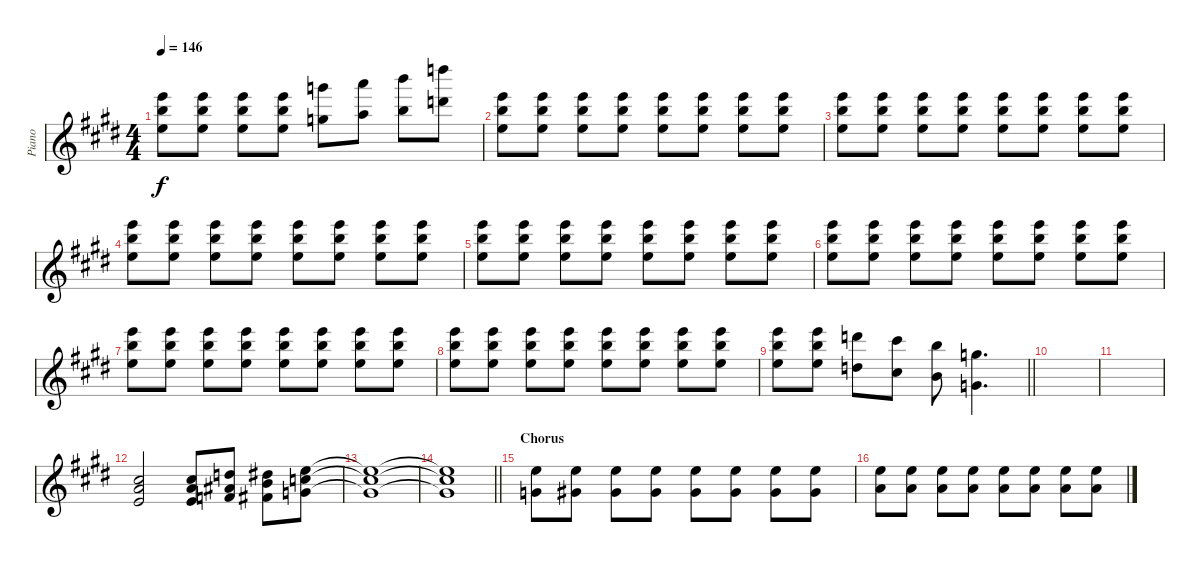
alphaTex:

\track ("Piano" "Piano") {instrument brightacousticpiano}
\staff {score}
\tuning (E5 B4 G4 D4 A3 E3) {hide}
\ts (4 4)
\tempo 146
\clef g2
\ks e
(12.1 12.2 14.4).8{dy f} (12.1 12.2 14.4).8 (12.1 12.2 14.4).8 (12.1 12.2 14.4).8 (15.1 12.3).8 (17.1 14.3).8 (19.1 12.2).8 (22.1 15.2).8 |
(12.1 12.2 14.4).8 (12.1 12.2 14.4).8 (12.1 12.2 14.4).8 (12.1 12.2 14.4).8 (12.1 12.2 14.4).8 (12.1 12.2 14.4).8 (12.1 12.2 14.4).8 (12.1 12.2 14.4).8 |
(12.1 12.2 14.4).8 (12.1 12.2 14.4).8 (12.1 12.2 14.4).8 (12.1 12.2 14.4).8 (12.1 12.2 14.4).8 (12.1 12.2 14.4).8 (12.1 12.2 14.4).8 (12.1 12.2 14.4).8 |
(12.1 12.2 14.4).8 (12.1 12.2 14.4).8 (12.1 12.2 14.4).8 (12.1 12.2 14.4).8 (12.1 12.2 14.4).8 (12.1 12.2 14.4).8 (12.1 12.2 14.4).8 (12.1 12.2 14.4).8 |
(12.1 12.2 14.4).8 (12.1 12.2 14.4).8 (12.1 12.2 14.4).8 (12.1 12.2 14.4).8 (12.1 12.2 14.4).8 (12.1 12.2 14.4).8 (12.1 12.2 14.4).8 (12.1 12.2 14.4).8 |
(12.1 12.2 14.4).8 (12.1 12.2 14.4).8 (12.1 12.2 14.4).8 (12.1 12.2 14.4).8 (12.1 12.2 14.4).8 (12.1 12.2 14.4).8 (12.1 12.2 14.4).8 (12.1 12.2 14.4).8 |
(12.1 12.2 14.4).8 (12.1 12.2 14.4).8 (12.1 12.2 14.4).8 (12.1 12.2 14.4).8 (12.1 12.2 14.4).8 (12.1 12.2 14.4).8 (12.1 12.2 14.4).8 (12.1 12.2 14.4).8 |
(12.1 12.2 14.4).8 (12.1 12.2 14.4).8 (12.1 12.2 14.4).8 (12.1 12.2 14.4).8 (12.1 12.2 14.4).8 (12.1 12.2 14.4).8 (12.1 12.2 14.4).8 (12.1 12.2 14.4).8 |
\barLineRight lightlight
(12.1 12.2 9.3).8 (12.1 12.2 9.3).8 (10.1 3.2).8 (9.1 2.2).8 (7.1 0.2).8 (3.1 0.3).4{d} |
|
|
(2.2 2.3 2.4).2 (2.2 2.3 2.4).8 (3.2 3.3 3.4).8 (4.2 4.3 4.4).8 (0.1 1.2 0.3).8 |
(0.1{t} 1.2{t} 0.3{t}).1 |
\barLineRight lightlight
(0.1{t} 1.2{t} 0.3{t}).1 |
\section ("" "Chorus")
(0.1 0.3).8 (0.1 1.3).8 (0.1 1.3).8 (0.1 1.3).8 (0.1 1.3).8 (0.1 1.3).8 (0.1 1.3).8 (0.1 1.3).8 |
(0.1 2.3).8 (0.1 2.3).8 (0.1 2.3).8 (0.1 2.3).8 (0.1 2.3).8 (0.1 2.3).8 (0.1 2.3).8 (0.1 2.3).8
